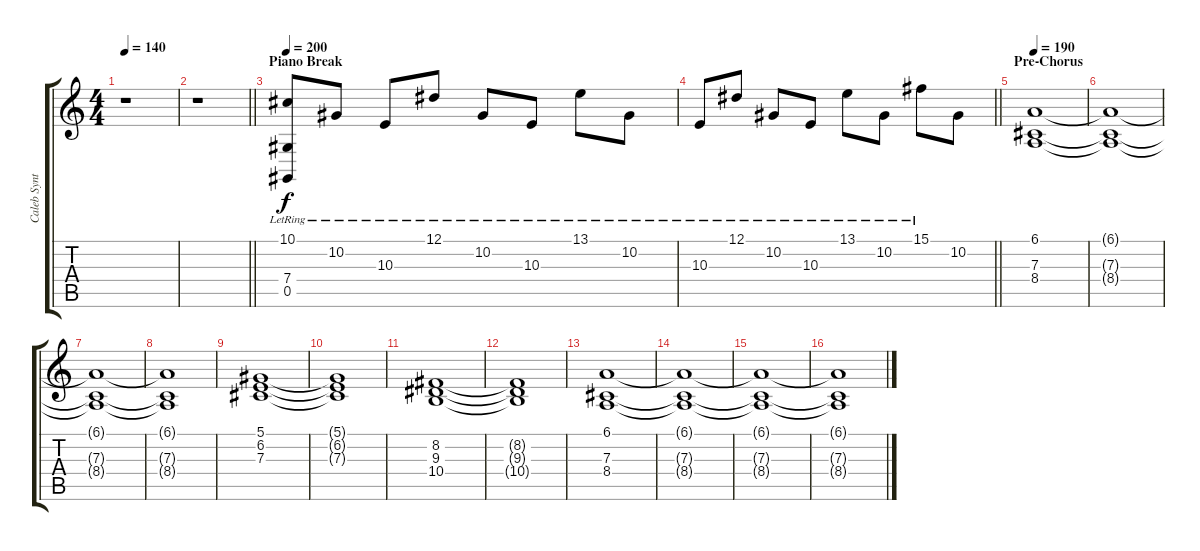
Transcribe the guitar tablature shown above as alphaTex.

\track ("Caleb Synth II" "Caleb Synt") {instrument pad4choir}
\staff {score tabs}
\tuning (Eb4 Bb3 Gb3 Db3 Ab2 Db2) {hide}
\ts (4 4)
\tempo 140
\clef g2
\ks c
r.1{dy f} |
\barLineRight lightlight
r.1 |
\section ("" "Piano Break")
\tempo 200
(10.1{lr} 7.4{lr} 0.5{lr}).8{volume 13 instrument acousticgrandpiano} 10.2{lr}.8 10.3{lr}.8 12.1{lr}.8 10.2{lr}.8 10.3{lr}.8 13.1{lr}.8 10.2{lr}.8 |
\barLineRight lightlight
10.3{lr}.8 12.1{lr}.8 10.2{lr}.8 10.3{lr}.8 13.1{lr}.8 10.2{lr}.8 15.1{lr}.8 10.2.8 |
\section ("" "Pre-Chorus")
\tempo 190
(6.1 7.3 8.4).1{volume 9 instrument pad4choir} |
(6.1{t} 7.3{t} 8.4{t}).1 |
(6.1{t} 7.3{t} 8.4{t}).1 |
(6.1{t} 7.3{t} 8.4{t}).1 |
(5.1 6.2 7.3).1 |
(5.1{t} 6.2{t} 7.3{t}).1 |
(8.2 9.3 10.4).1 |
(8.2{t} 9.3{t} 10.4{t}).1 |
(6.1 7.3 8.4).1 |
(6.1{t} 7.3{t} 8.4{t}).1 |
(6.1{t} 7.3{t} 8.4{t}).1 |
(6.1{t} 7.3{t} 8.4{t}).1
